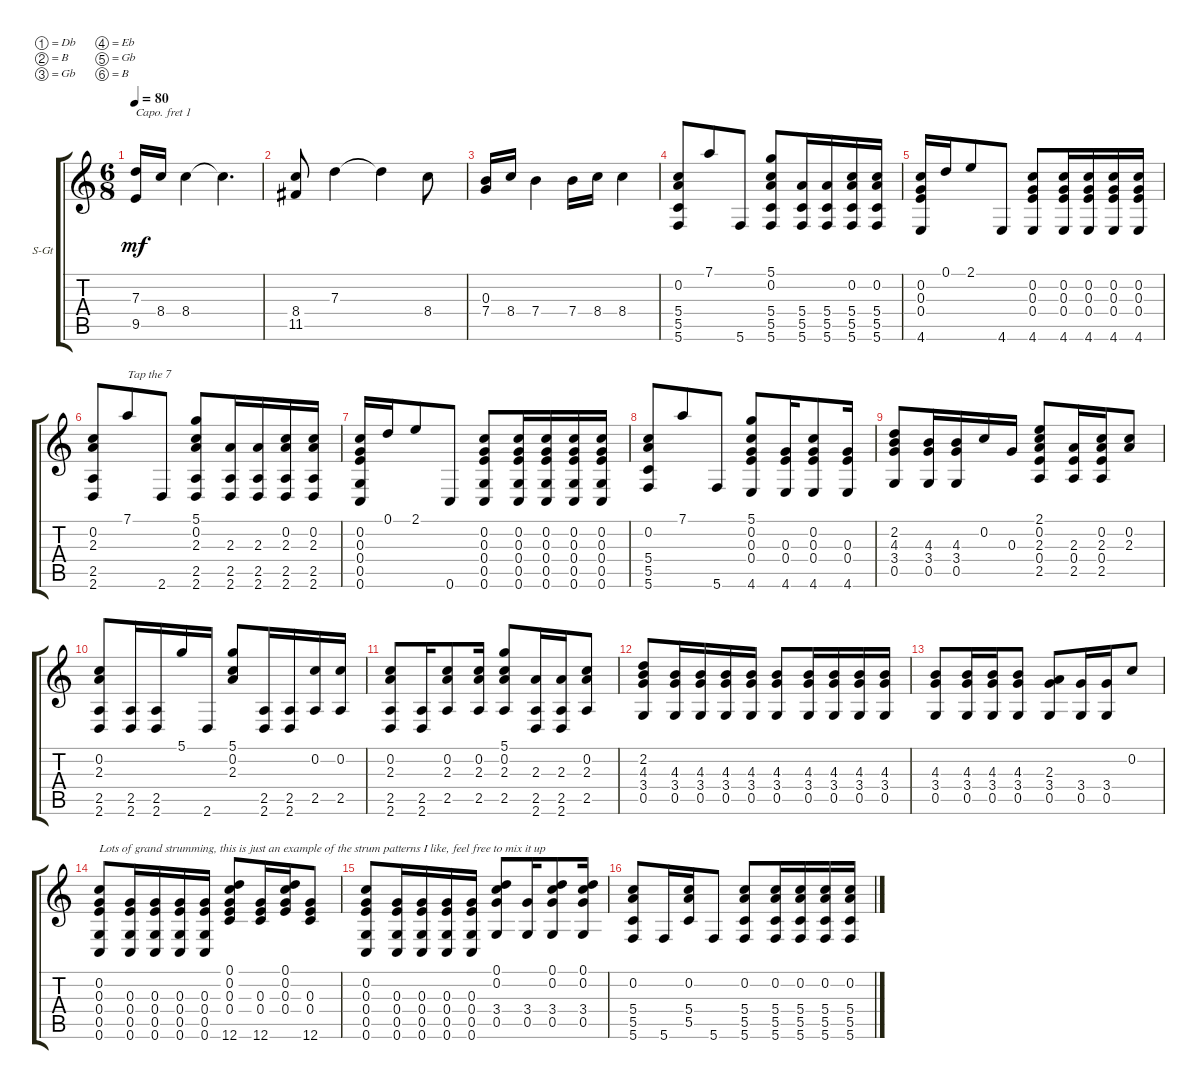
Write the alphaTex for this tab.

\defaultSystemsLayout 4
\bracketExtendMode groupsimilarinstruments
\firstSystemTrackNameOrientation horizontal
\otherSystemsTrackNameOrientation horizontal
\track ("Steel Guitar" "S-Gt") {instrument acousticguitarsteel}
\staff {score tabs}
\capo 1
\tuning (Db4 B3 Gb3 Eb3 Gb2 B1)
\ts (6 8)
\tempo 80
\clef g2
\ks c
(9.5 7.3).16{dy mf} 8.4.16 8.4.4 8.4{t}.4{d} |
(11.5 8.4).8 7.3.4 7.3{t}.4 8.4.8 |
(0.3 7.4).16 8.4.16 7.4.4 7.4.16 8.4.16 8.4.4 |
(5.5 0.2 5.6 5.4).8 7.1.8 5.6.8 (5.1 5.4 5.5 5.6 0.2).8 (5.4 5.5 5.6).16 (5.5 5.4 5.6).16 (0.2 5.6 5.5 5.4).16 (0.2 5.6 5.5 5.4).16 |
(0.2 4.6 0.4 0.3).16 0.1.16 2.1.8 4.6.8 (4.6 0.4 0.3 0.2).8 (0.2 0.3 0.4 4.6).16 (0.2 0.3 0.4 4.6).16 (0.2 0.3 0.4 4.6).16 (0.2 0.3 0.4 4.6).16 |
(0.2 2.6 2.5 2.3).8 7.1.8{txt "Tap the 7"} 2.6.8 (5.1 2.6 2.5 2.3 0.2).8 (2.3 2.5 2.6).16 (2.3 2.5 2.6).16 (0.2 2.6 2.5 2.3).16 (0.2 2.6 2.5 2.3).16 |
(0.5 0.2 0.6 0.4 0.3).16 0.1.16 2.1.8 0.6.8 (0.6 0.5 0.4 0.3 0.2).8 (0.6 0.5 0.4 0.3 0.2).16 (0.2 0.3 0.4 0.5 0.6).16 (0.6 0.5 0.4 0.3 0.2).16 (0.5 0.6 0.4 0.3 0.2).16 |
(5.5 5.6 5.4 0.2).8 7.1.8 5.6.8 (4.6 0.4 0.3 0.2 5.1).8 (0.3 0.4 4.6).16 (0.3 0.4 4.6 0.2).8 (0.3 0.4 4.6).16 |
(3.4 0.5 4.3 2.2).8 (3.4 4.3 0.5).16 (4.3 3.4 0.5).16 0.2.16 0.3.16 (0.4 2.5 2.3 0.2 2.1).8 (2.5 2.3 0.4).16 (0.4 2.3 2.5 0.2).16 (0.2 2.3).8 |
(2.5 2.6 2.3 0.2).8 (2.6 2.5).16 (2.6 2.5).16 5.1.16 2.6.16 (5.1 2.3 0.2).8 (2.5 2.6).16 (2.5 2.6).16 (0.2 2.5).16 (2.5 0.2).16 |
(2.5 0.2 2.6 2.3).8 (2.5 2.6).16 (0.2 2.5 2.3).8 (2.5 0.2 2.3).16 (5.1 2.5 2.3 0.2).8 (2.5 2.6 2.3).16 (2.6 2.5 2.3).16 (0.2 2.3 2.5).8 |
(0.5 2.2 4.3 3.4).8 (0.5 3.4 4.3).16 (0.5 3.4 4.3).16 (0.5 3.4 4.3).16 (0.5 3.4 4.3).16 (0.5 3.4 4.3).8 (0.5 3.4 4.3).16 (0.5 3.4 4.3).16 (0.5 3.4 4.3).16 (0.5 3.4 4.3).16 |
(3.4 0.5 4.3).8 (0.5 3.4 4.3).16 (0.5 3.4 4.3).16 (0.5 3.4 4.3).8 (2.3 0.5 3.4).8 (3.4 0.5).16 (0.5 3.4).16 0.2.8 |
(0.2 0.6 0.3 0.4 0.5).8{txt "Lots of grand strumming, this is just an example of the strum patterns I like, feel free to mix it up"} (0.6 0.3 0.4 0.5).16 (0.6 0.3 0.4 0.5).16 (0.6 0.3 0.4 0.5).16 (0.6 0.3 0.4 0.5).16 (12.6 0.4 0.3 0.2 0.1).8 (12.6 0.4 0.3).16 (0.4 0.3 0.2 0.1).16 (12.6 0.4 0.3).8 |
(0.6 0.5 0.4 0.3 0.2).8 (0.6 0.3 0.4 0.5).16 (0.6 0.3 0.4 0.5).16 (0.6 0.3 0.4 0.5).16 (0.6 0.3 0.4 0.5).16 (0.5 0.2 3.4 0.1).8 (0.5 3.4).16 (0.5 0.2 3.4 0.1).8 (0.5 0.2 3.4 0.1).16 |
(5.6 0.2 5.5 5.4).8 5.6.16 (0.2 5.5 5.4).16 5.6.8 (5.6 0.2 5.5 5.4).8 (5.6 0.2 5.5 5.4).16 (5.6 0.2 5.5 5.4).16 (5.6 0.2 5.5 5.4).16 (5.6 0.2 5.5 5.4).16
